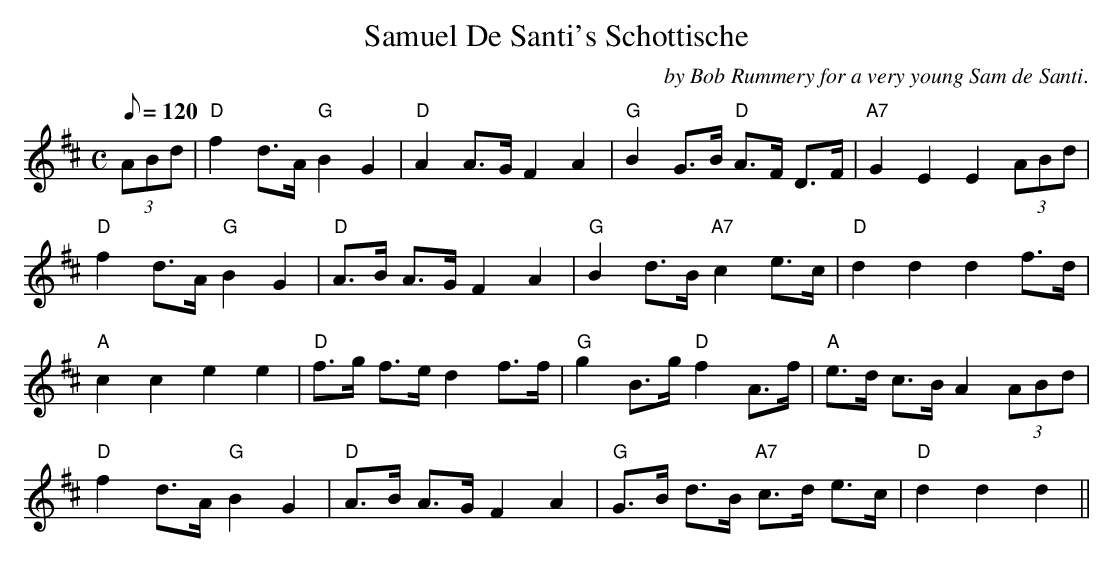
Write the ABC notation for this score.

X:1
T:Samuel De Santi's Schottische
M:C
L:1/8
Q:120
C:by Bob Rummery for a very young Sam de Santi.
K:D
(3ABd|"D"f2d>A"G"B2G2|"D"A2A>GF2A2|"G"B2G>B "D"A>F D>F|"A7"G2E2E2 (3ABd|
"D"f2d>A"G"B2G2|"D"A>B A>GF2A2|"G"B2d>B"A7"c2e>c|"D"d2d2d2f>d|
"A"c2c2e2e2|"D"f>g f>ed2f>f|"G"g2B>g"D"f2A>f|"A"e>d c>BA2 (3ABd|
"D"f2d>A"G"B2G2|"D"A>B A>GF2A2|"G"G>B d>B "A7"c>d e>c|"D"d2d2d2||
